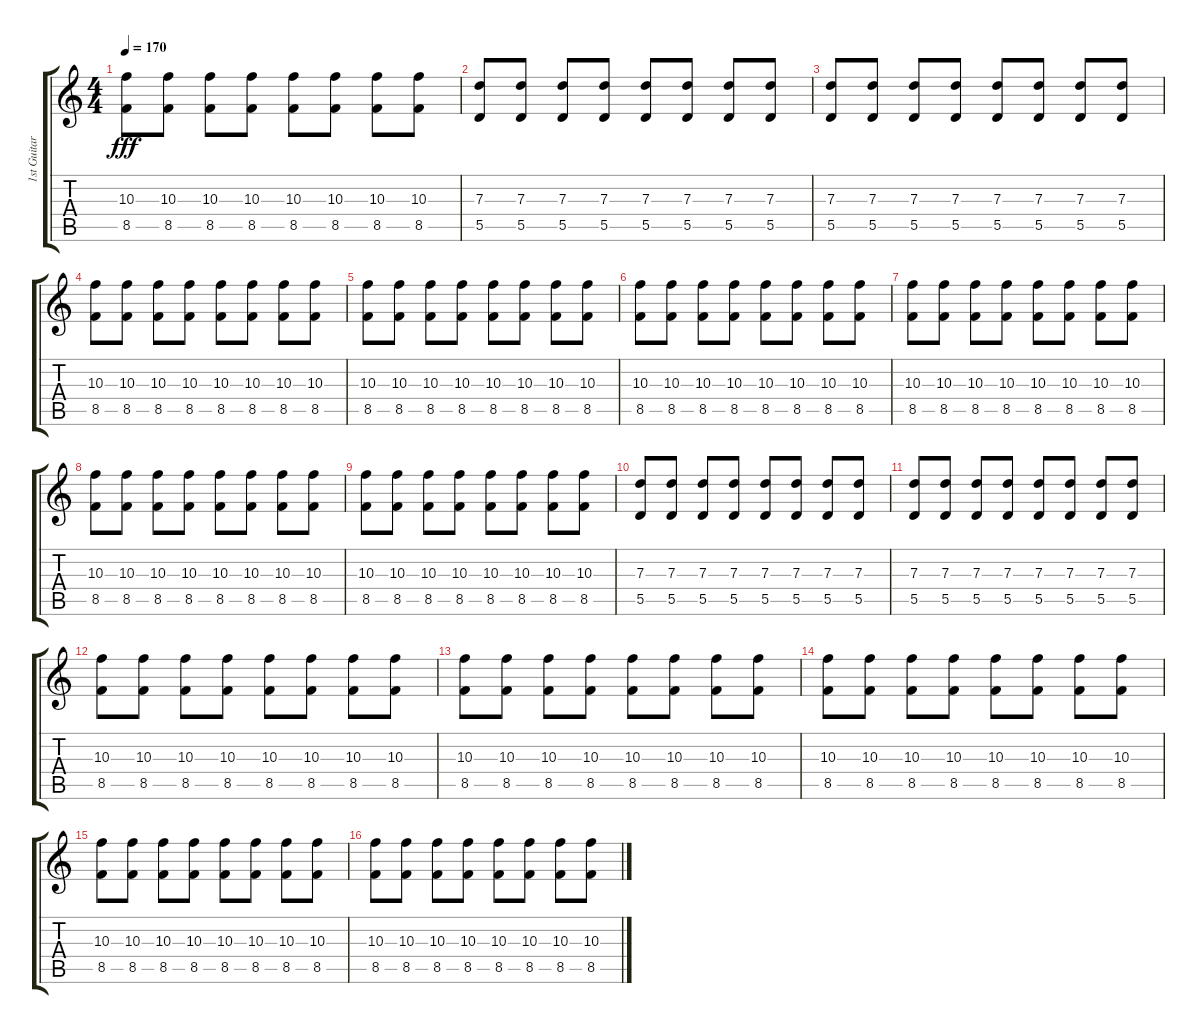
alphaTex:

\track ("1st Guitar - Mike Frisby" "1st Guitar") {instrument distortionguitar}
\staff {score tabs}
\tuning (E4 B3 G3 D3 A2 D2) {hide}
\ts (4 4)
\tempo 170
\clef g2
\ks c
(10.3 8.5).8{dy fff} (10.3 8.5).8 (10.3 8.5).8 (10.3 8.5).8 (10.3 8.5).8 (10.3 8.5).8 (10.3 8.5).8 (10.3 8.5).8 |
(7.3 5.5).8 (7.3 5.5).8 (7.3 5.5).8 (7.3 5.5).8 (7.3 5.5).8 (7.3 5.5).8 (7.3 5.5).8 (7.3 5.5).8 |
(7.3 5.5).8 (7.3 5.5).8 (7.3 5.5).8 (7.3 5.5).8 (7.3 5.5).8 (7.3 5.5).8 (7.3 5.5).8 (7.3 5.5).8 |
(10.3 8.5).8 (10.3 8.5).8 (10.3 8.5).8 (10.3 8.5).8 (10.3 8.5).8 (10.3 8.5).8 (10.3 8.5).8 (10.3 8.5).8 |
(10.3 8.5).8 (10.3 8.5).8 (10.3 8.5).8 (10.3 8.5).8 (10.3 8.5).8 (10.3 8.5).8 (10.3 8.5).8 (10.3 8.5).8 |
(10.3 8.5).8 (10.3 8.5).8 (10.3 8.5).8 (10.3 8.5).8 (10.3 8.5).8 (10.3 8.5).8 (10.3 8.5).8 (10.3 8.5).8 |
(10.3 8.5).8 (10.3 8.5).8 (10.3 8.5).8 (10.3 8.5).8 (10.3 8.5).8 (10.3 8.5).8 (10.3 8.5).8 (10.3 8.5).8 |
(10.3 8.5).8 (10.3 8.5).8 (10.3 8.5).8 (10.3 8.5).8 (10.3 8.5).8 (10.3 8.5).8 (10.3 8.5).8 (10.3 8.5).8 |
(10.3 8.5).8 (10.3 8.5).8 (10.3 8.5).8 (10.3 8.5).8 (10.3 8.5).8 (10.3 8.5).8 (10.3 8.5).8 (10.3 8.5).8 |
(7.3 5.5).8 (7.3 5.5).8 (7.3 5.5).8 (7.3 5.5).8 (7.3 5.5).8 (7.3 5.5).8 (7.3 5.5).8 (7.3 5.5).8 |
(7.3 5.5).8 (7.3 5.5).8 (7.3 5.5).8 (7.3 5.5).8 (7.3 5.5).8 (7.3 5.5).8 (7.3 5.5).8 (7.3 5.5).8 |
(10.3 8.5).8 (10.3 8.5).8 (10.3 8.5).8 (10.3 8.5).8 (10.3 8.5).8 (10.3 8.5).8 (10.3 8.5).8 (10.3 8.5).8 |
(10.3 8.5).8 (10.3 8.5).8 (10.3 8.5).8 (10.3 8.5).8 (10.3 8.5).8 (10.3 8.5).8 (10.3 8.5).8 (10.3 8.5).8 |
(10.3 8.5).8 (10.3 8.5).8 (10.3 8.5).8 (10.3 8.5).8 (10.3 8.5).8 (10.3 8.5).8 (10.3 8.5).8 (10.3 8.5).8 |
(10.3 8.5).8 (10.3 8.5).8 (10.3 8.5).8 (10.3 8.5).8 (10.3 8.5).8 (10.3 8.5).8 (10.3 8.5).8 (10.3 8.5).8 |
(10.3 8.5).8 (10.3 8.5).8 (10.3 8.5).8 (10.3 8.5).8 (10.3 8.5).8 (10.3 8.5).8 (10.3 8.5).8 (10.3 8.5).8
